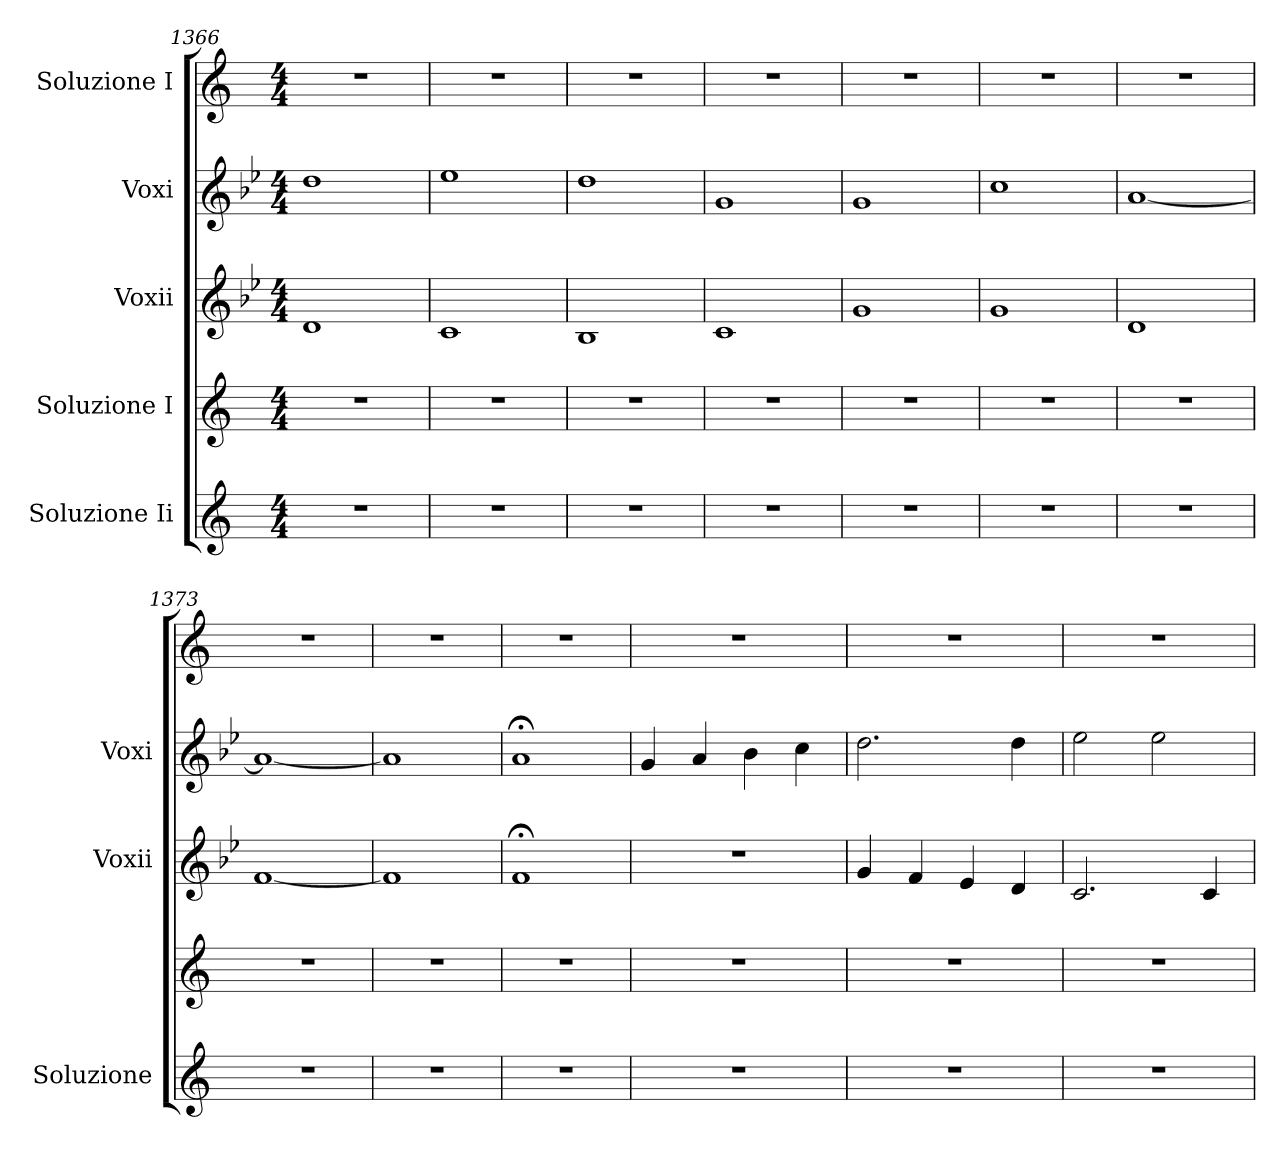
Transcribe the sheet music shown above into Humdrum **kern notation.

**kern	**kern	**kern	**kern	**kern
*part5	*part4	*part3	*part2	*part1
*staff5	*staff4	*staff3	*staff2	*staff1
*I"Soluzione Ii	*I"Soluzione I	*I"Voxii	*I"Voxi	*I"Soluzione I
*I'Soluzione	*	*I'Voxii	*I'Voxi	*
*clefG2	*clefG2	*clefG2	*clefG2	*clefG2
*k[]	*k[]	*k[b-e-]	*k[b-e-]	*k[]
*C:	*C:	*B-:	*B-:	*C:
*M4/4	*M4/4	*M4/4	*M4/4	*M4/4
=1366	=1366	=1366	=1366	=1366
1r	1r	1d	1dd	1r
=1367	=1367	=1367	=1367	=1367
1r	1r	1c	1ee-	1r
=1368	=1368	=1368	=1368	=1368
1r	1r	1B-	1dd	1r
=1369	=1369	=1369	=1369	=1369
1r	1r	1c	1g	1r
=1370	=1370	=1370	=1370	=1370
1r	1r	1g	1g	1r
=1371	=1371	=1371	=1371	=1371
1r	1r	1g	1cc	1r
=1372	=1372	=1372	=1372	=1372
1r	1r	1d	[<1a	1r
=1373	=1373	=1373	=1373	=1373
1r	1r	[<1f	1a_	1r
=1374	=1374	=1374	=1374	=1374
1r	1r	1f]	1a]	1r
=1375	=1375	=1375	=1375	=1375
1r	1r	1f;	1a;	1r
!!LO:LB:g=z
=1376	=1376	=1376	=1376	=1376
1r	1r	1r	4g/	1r
.	.	.	4a/	.
.	.	.	4b-\	.
.	.	.	4cc\	.
=1377	=1377	=1377	=1377	=1377
1r	1r	4g/	2.dd\	1r
.	.	4f/	.	.
.	.	4e-/	.	.
.	.	4d/	4dd\	.
=1378	=1378	=1378	=1378	=1378
1r	1r	2.c/	2ee-\	1r
.	.	.	2ee-\	.
.	.	4c/	.	.
=	=	=	=	=
*-	*-	*-	*-	*-
